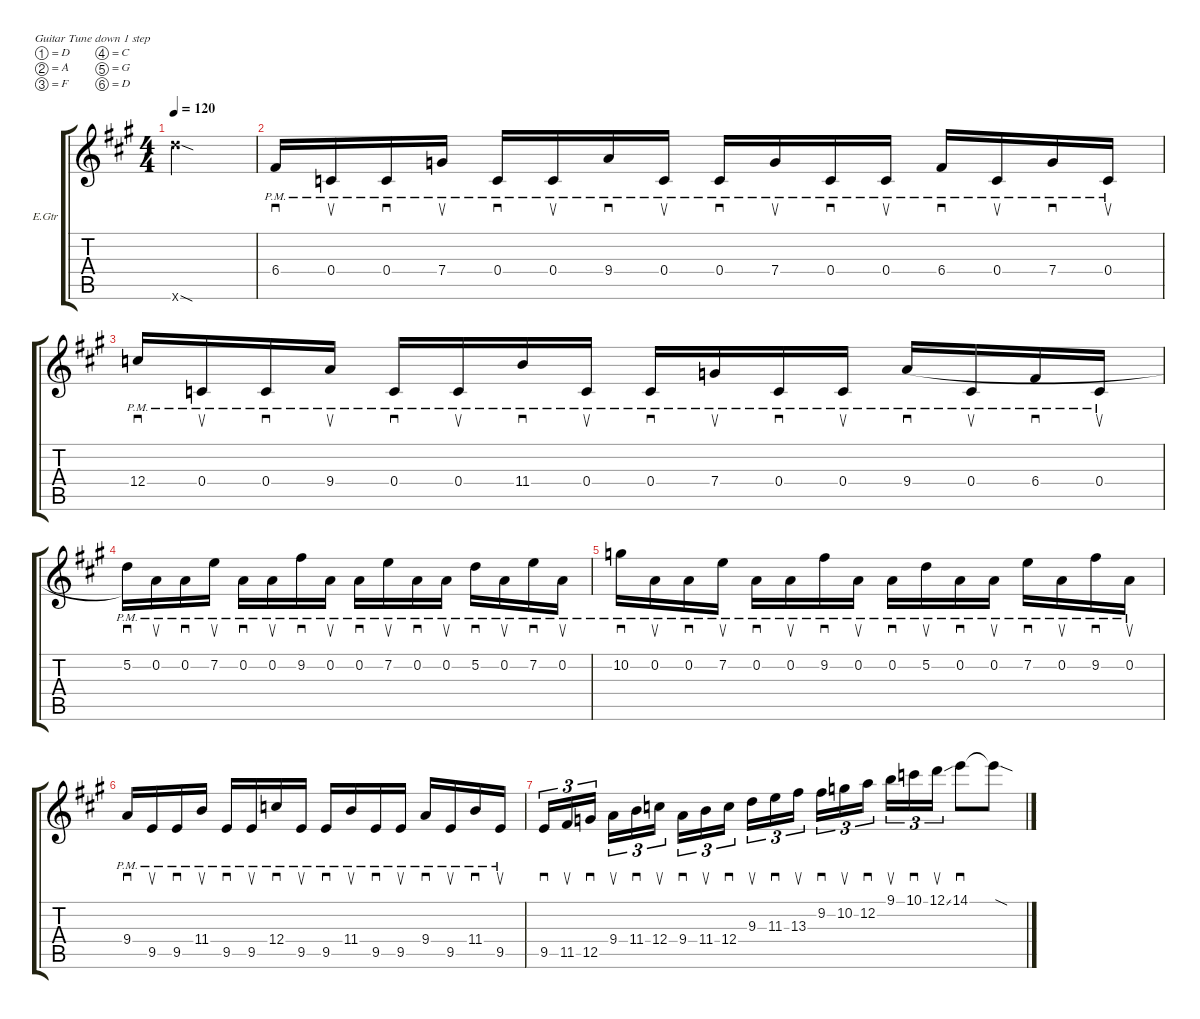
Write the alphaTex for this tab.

\defaultSystemsLayout 4
\hideDynamics
\bracketExtendMode groupsimilarinstruments
\firstSystemTrackNameOrientation horizontal
\otherSystemsTrackNameOrientation horizontal
\track ("E.Guitar" "E.Gtr") {instrument distortionguitar}
\staff {score tabs}
\tuning (D4 A3 F3 C3 G2 D2)
\ts (4 4)
\ac
\tempo 120
\clef g2
\scale
0.167713
\ks f#minor
24.6{sod x}.4{dy mf instrument distortionguitar} |
\scale
0.832091 6.4{pm}.16{sd} 0.4{pm}.16{su} 0.4{pm}.16{sd} 7.4{pm}.16{su} 0.4{pm}.16{sd} 0.4{pm}.16{su} 9.4{pm}.16{sd} 0.4{pm}.16{su} 0.4{pm}.16{sd} 7.4{pm}.16{su} 0.4{pm}.16{sd} 0.4{pm}.16{su} 6.4{pm}.16{sd} 0.4{pm}.16{su} 7.4{pm}.16{sd} 0.4{pm}.16{su} |
12.4{pm}.16{sd} 0.4{pm}.16{su} 0.4{pm}.16{sd} 9.4{pm}.16{su} 0.4{pm}.16{sd} 0.4{pm}.16{su} 11.4{pm}.16{sd} 0.4{pm}.16{su} 0.4{pm}.16{sd} 7.4{pm}.16{su} 0.4{pm}.16{sd} 0.4{pm}.16{su} 9.4{pm}.16{sd legatoorigin} 0.4{pm}.16{su legatoorigin} 6.4{pm}.16{sd legatoorigin} 0.4{pm}.16{su legatoorigin} |
5.2{pm}.16{sd} 0.2{pm}.16{su} 0.2{pm}.16{sd} 7.2{pm}.16{su} 0.2{pm}.16{sd} 0.2{pm}.16{su} 9.2{pm}.16{sd} 0.2{pm}.16{su} 0.2{pm}.16{sd} 7.2{pm}.16{su} 0.2{pm}.16{sd} 0.2{pm}.16{su} 5.2{pm}.16{sd} 0.2{pm}.16{su} 7.2{pm}.16{sd} 0.2{pm}.16{su} |
10.2{pm}.16{sd} 0.2{pm}.16{su} 0.2{pm}.16{sd} 7.2{pm}.16{su} 0.2{pm}.16{sd} 0.2{pm}.16{su} 9.2{pm}.16{sd} 0.2{pm}.16{su} 0.2{pm}.16{sd} 5.2{pm}.16{su} 0.2{pm}.16{sd} 0.2{pm}.16{su} 7.2{pm}.16{sd} 0.2{pm}.16{su} 9.2{pm}.16{sd} 0.2{pm}.16{su} |
9.4{pm}.16{sd} 9.5{pm}.16{su} 9.5{pm}.16{sd} 11.4{pm}.16{su} 9.5{pm}.16{sd} 9.5{pm}.16{su} 12.4{pm}.16{sd} 9.5{pm}.16{su} 9.5{pm}.16{sd} 11.4{pm}.16{su} 9.5{pm}.16{sd} 9.5{pm}.16{su} 9.4{pm}.16{sd} 9.5{pm}.16{su} 11.4{pm}.16{sd} 9.5{pm}.16{su} |
9.5.16{sd tu (3 2)} 11.5.16{su tu (3 2)} 12.5.16{sd tu (3 2) beam splitsecondary} 9.4.16{su tu (3 2)} 11.4.16{sd tu (3 2)} 12.4.16{su tu (3 2)} 9.4.16{sd tu (3 2)} 11.4.16{su tu (3 2)} 12.4.16{sd tu (3 2) beam splitsecondary} 9.3.16{su tu (3 2)} 11.3.16{sd tu (3 2)} 13.3.16{su tu (3 2)} 9.2.16{sd tu (3 2)} 10.2.16{su tu (3 2)} 12.2.16{sd tu (3 2) beam splitsecondary} 9.1.16{su tu (3 2)} 10.1.16{sd tu (3 2)} 12.1{ss}.16{su tu (3 2)} 14.1.8{sd} 14.1{sod t}.8
